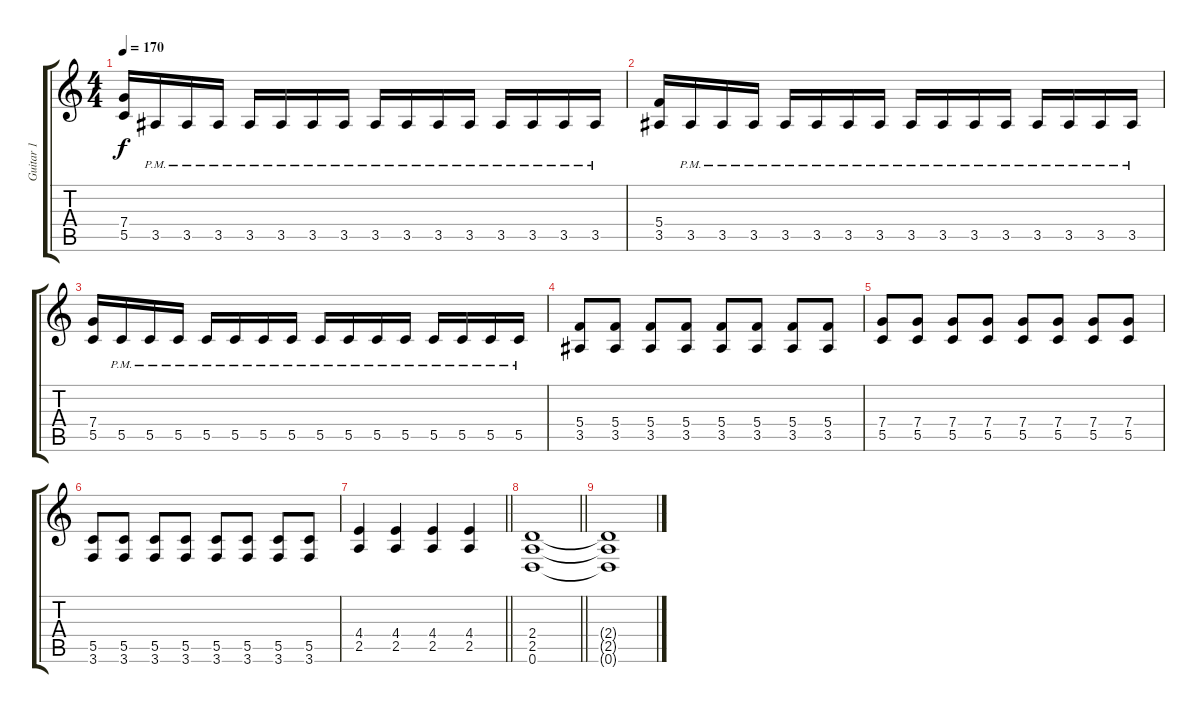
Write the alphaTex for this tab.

\track ("Guitar 1" "Guitar 1") {instrument distortionguitar}
\staff {score tabs}
\tuning (D4 A3 F3 C3 G2 D2) {hide}
\ts (4 4)
\tempo 170
\clef g2
\ks c
(7.4 5.5).16{dy f} 3.5{pm}.16 3.5{pm}.16 3.5{pm}.16 3.5{pm}.16 3.5{pm}.16 3.5{pm}.16 3.5{pm}.16 3.5{pm}.16 3.5{pm}.16 3.5{pm}.16 3.5{pm}.16 3.5{pm}.16 3.5{pm}.16 3.5{pm}.16 3.5{pm}.16 |
(5.4 3.5).16 3.5{pm}.16 3.5{pm}.16 3.5{pm}.16 3.5{pm}.16 3.5{pm}.16 3.5{pm}.16 3.5{pm}.16 3.5{pm}.16 3.5{pm}.16 3.5{pm}.16 3.5{pm}.16 3.5{pm}.16 3.5{pm}.16 3.5{pm}.16 3.5{pm}.16 |
(7.4 5.5).16 5.5{pm}.16 5.5{pm}.16 5.5{pm}.16 5.5{pm}.16 5.5{pm}.16 5.5{pm}.16 5.5{pm}.16 5.5{pm}.16 5.5{pm}.16 5.5{pm}.16 5.5{pm}.16 5.5{pm}.16 5.5{pm}.16 5.5{pm}.16 5.5{pm}.16 |
(5.4 3.5).8 (5.4 3.5).8 (5.4 3.5).8 (5.4 3.5).8 (5.4 3.5).8 (5.4 3.5).8 (5.4 3.5).8 (5.4 3.5).8 |
(7.4 5.5).8 (7.4 5.5).8 (7.4 5.5).8 (7.4 5.5).8 (7.4 5.5).8 (7.4 5.5).8 (7.4 5.5).8 (7.4 5.5).8 |
(5.5 3.6).8 (5.5 3.6).8 (5.5 3.6).8 (5.5 3.6).8 (5.5 3.6).8 (5.5 3.6).8 (5.5 3.6).8 (5.5 3.6).8 |
\barLineRight lightlight
(4.4 2.5).4 (4.4 2.5).4 (4.4 2.5).4 (4.4 2.5).4 |
\barLineRight lightlight
(2.4 2.5 0.6).1 |
(2.4{t} 2.5{t} 0.6{t}).1
